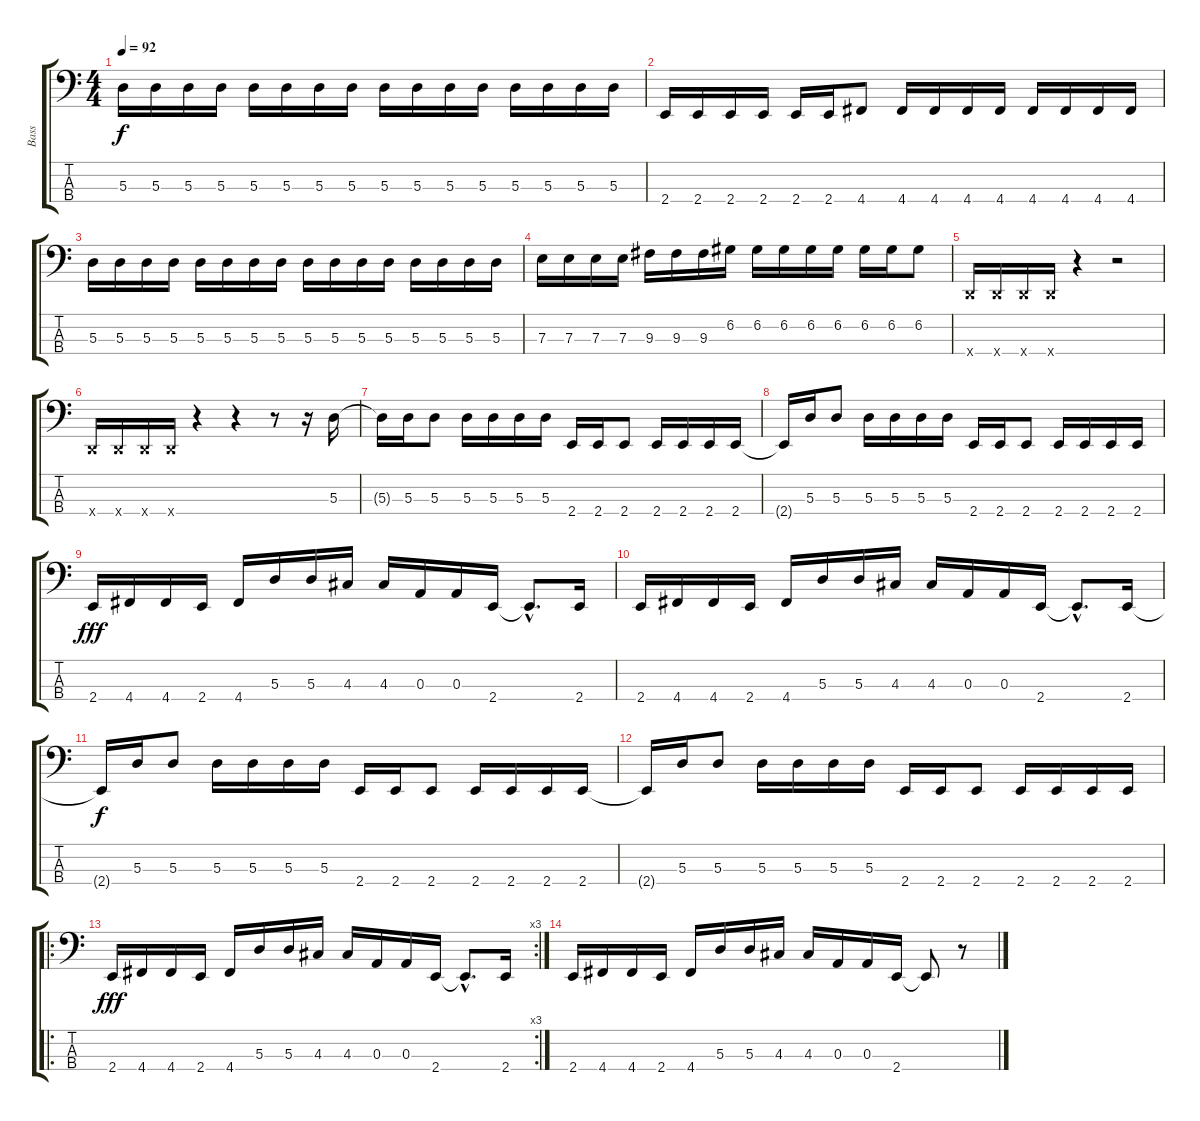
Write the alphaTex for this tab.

\track ("Bass" "Bass") {instrument electricbassfinger}
\staff {score tabs}
\tuning (G2 D2 A1 D1) {hide}
\ts (4 4)
\tempo 92
\clef f4
\ks c
5.3.16{dy f} 5.3.16 5.3.16 5.3.16 5.3.16 5.3.16 5.3.16 5.3.16 5.3.16 5.3.16 5.3.16 5.3.16 5.3.16 5.3.16 5.3.16 5.3.16 |
2.4.16 2.4.16 2.4.16 2.4.16 2.4.16 2.4.16 4.4.8 4.4.16 4.4.16 4.4.16 4.4.16 4.4.16 4.4.16 4.4.16 4.4.16 |
5.3.16 5.3.16 5.3.16 5.3.16 5.3.16 5.3.16 5.3.16 5.3.16 5.3.16 5.3.16 5.3.16 5.3.16 5.3.16 5.3.16 5.3.16 5.3.16 |
7.3.16 7.3.16 7.3.16 7.3.16 9.3.16 9.3.16 9.3.16 6.2.16 6.2.16 6.2.16 6.2.16 6.2.16 6.2.16 6.2.16 6.2.8 |
0.4{x}.16 0.4{x}.16 0.4{x}.16 0.4{x}.16 r.4 r.2 |
0.4{x}.16 0.4{x}.16 0.4{x}.16 0.4{x}.16 r.4 r.4 r.8 r.16 5.3.16 |
5.3{t}.16 5.3.16 5.3.8 5.3.16 5.3.16 5.3.16 5.3.16 2.4.16 2.4.16 2.4.8 2.4.16 2.4.16 2.4.16 2.4.16 |
2.4{t}.16 5.3.16 5.3.8 5.3.16 5.3.16 5.3.16 5.3.16 2.4.16 2.4.16 2.4.8 2.4.16 2.4.16 2.4.16 2.4.16 |
2.4.16{dy fff} 4.4.16 4.4.16 2.4.16 4.4.16 5.3.16 5.3.16 4.3.16 4.3.16 0.3.16 0.3.16 2.4.16 2.4{hac t}.8{d} 2.4.16 |
2.4.16 4.4.16 4.4.16 2.4.16 4.4.16 5.3.16 5.3.16 4.3.16 4.3.16 0.3.16 0.3.16 2.4.16 2.4{hac t}.8{d} 2.4.16 |
2.4{t}.16{dy f} 5.3.16 5.3.8 5.3.16 5.3.16 5.3.16 5.3.16 2.4.16 2.4.16 2.4.8 2.4.16 2.4.16 2.4.16 2.4.16 |
2.4{t}.16 5.3.16 5.3.8 5.3.16 5.3.16 5.3.16 5.3.16 2.4.16 2.4.16 2.4.8 2.4.16 2.4.16 2.4.16 2.4.16 |
\ro
\rc 3
2.4.16{dy fff} 4.4.16 4.4.16 2.4.16 4.4.16 5.3.16 5.3.16 4.3.16 4.3.16 0.3.16 0.3.16 2.4.16 2.4{hac t}.8{d} 2.4.16 |
2.4.16 4.4.16 4.4.16 2.4.16 4.4.16 5.3.16 5.3.16 4.3.16 4.3.16 0.3.16 0.3.16 2.4.16 2.4{t}.8 r.8
